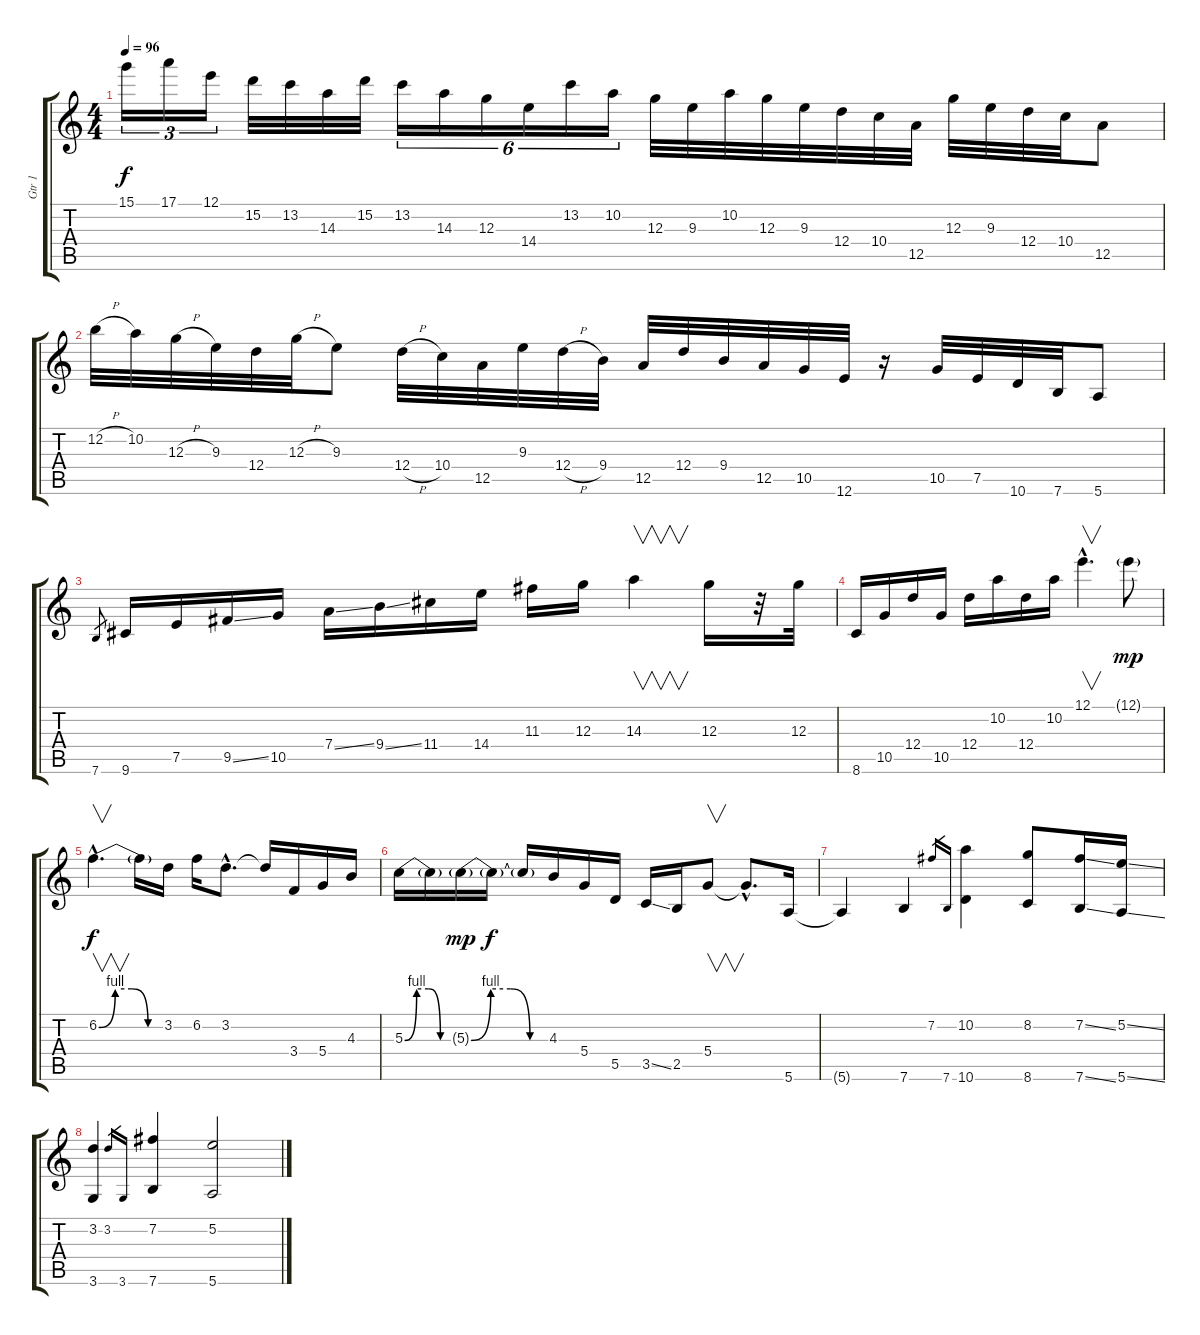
\track ("Gtr 1" "Gtr 1") {instrument overdrivenguitar}
\staff {score tabs}
\tuning (E4 B3 G3 D3 A2 E2) {hide}
\ts (4 4)
\tempo 96
\clef g2
\ks c
15.1.16{tu (3 2) dy f} 17.1.16{tu (3 2)} 12.1.16{tu (3 2)} 15.2.32 13.2.32 14.3.32 15.2.32 13.2.16{tu (6 4)} 14.3.16{tu (6 4)} 12.3.16{tu (6 4)} 14.4.16{tu (6 4)} 13.2.16{tu (6 4)} 10.2.16{tu (6 4)} 12.3.32 9.3.32 10.2.32 12.3.32 9.3.32 12.4.32 10.4.32 12.5.32 12.3.32 9.3.32 12.4.32 10.4.32 12.5.8 |
12.2{h}.32 10.2.32 12.3{h}.32 9.3.32 12.4.32 12.3{h}.32 9.3.8 12.4{h}.32 10.4.32 12.5.32 9.3.32 12.4{h}.32 9.4.32 12.5.32 12.4.32 9.4.32 12.5.32 10.5.32 12.6.32 r.16 10.5.32 7.5.32 10.6.32 7.6.32 5.6.8 |
7.6.8{gr} 9.6.16 7.5.16 9.5{ss}.16 10.5.16 7.4{ss}.16 9.4{ss}.16 11.4.16 14.4.16 11.3.16 12.3.16 14.3.4{v} 12.3.16 r.32 12.3.32 |
8.6.16 10.5.16 12.4.16 10.5.16 12.4.16 10.2.16 12.4.16 10.2.16 12.1{hac}.4{v d} 12.1{g}.8{dy mp} |
6.2{be (custom 0 0 15 4 30 4 45 0 60 0) hac}.4{v d dy f} 6.2{t}.16 3.2.16 6.2.16 3.2{hac}.8{d} 3.2{t}.16 3.4.16 5.4.16 4.3.16 |
5.3{be (custom 0 0 15 4 30 4 45 0 60 0)}.16 5.3{t}.16 5.3{be (custom 0 0 15 4 30 4 45 0 60 0) g}.16{dy mp} 5.3{t}.16{dy f} 5.3{t}.16 4.3.16 5.4.16 5.5.16 3.5{ss}.16 2.5.16 5.4.8{v} 5.4{hac t}.8{d} 5.6.16 |
5.6{t}.4 7.6.4 7.2.16{gr} 7.6.16{gr} (10.2 10.6).4 (8.2 8.6).8 (7.2{ss} 7.6{ss}).16 (5.2{ss} 5.6{ss}).16 |
(3.2 3.6).4 3.2.16{gr} 3.6.16{gr} (7.2 7.6).4 (5.2 5.6).2
